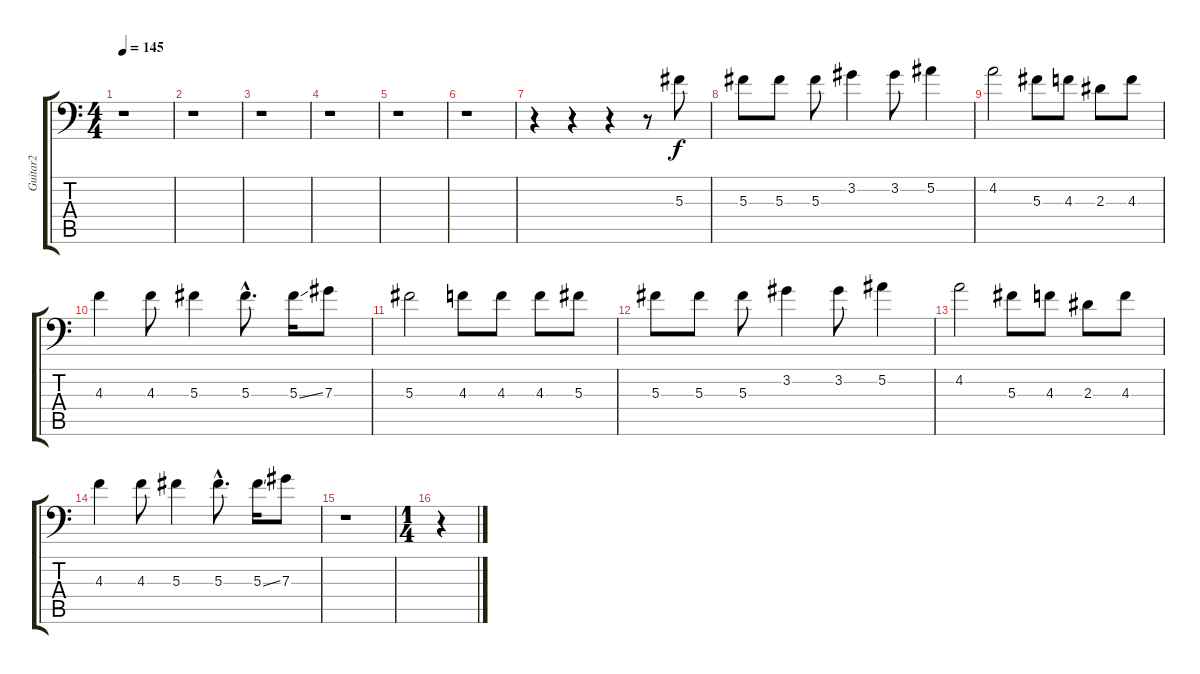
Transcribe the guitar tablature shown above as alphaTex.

\track ("Guitar2" "Guitar2") {instrument electricguitarjazz}
\staff {score tabs}
\tuning (Bb3 F3 Db3 Ab2 Eb2 Bb1) {hide}
\ts (4 4)
\tempo 145
\clef f4
\ks c
r.1{dy f} |
r.1 |
r.1 |
r.1 |
r.1 |
r.1 |
r.4 r.4 r.4 r.8 5.3.8 |
5.3.8 5.3.8 5.3.8 3.2.4 3.2.8 5.2.4 |
4.2.2 5.3.8 4.3.8 2.3.8 4.3.8 |
4.3.4 4.3.8 5.3.4 5.3{hac}.8{d} 5.3{ss}.16 7.3.8 |
5.3.2 4.3.8 4.3.8 4.3.8 5.3.8 |
5.3.8 5.3.8 5.3.8 3.2.4 3.2.8 5.2.4 |
4.2.2 5.3.8 4.3.8 2.3.8 4.3.8 |
4.3.4 4.3.8 5.3.4 5.3{hac}.8{d} 5.3{ss}.16 7.3.8 |
r.1 |
\ts (1 4)
r.4
